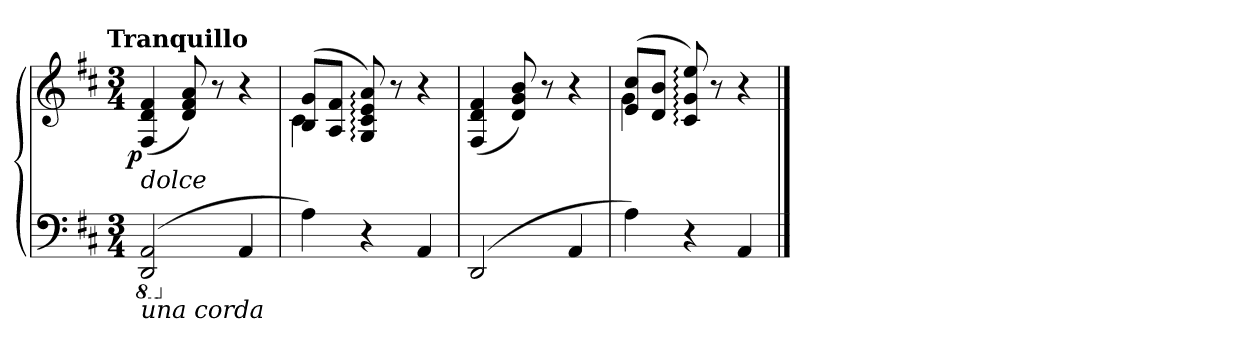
**kern	**kern	**dynam
*part1	*part1	*part1
*staff2	*staff1	*staff1/2
*clefF4	*clefG2	*
*k[f#c#]	*k[f#c#]	*
!!LO:TX:omd:t=Tranquillo
*M3/4	*M3/4	*
*MM80	*MM80	*
*8ba	*	*
=1	=1	=1
!	!LO:TX:b:i:t=dolce	!
!LO:TX:b:i:t=una corda	!	!
!	!	!LO:DY:b:rj
(>2DDD/ 2AAA/	(<4F#/ 4d/ 4f#/	p
.	8d/ 8f#/ 8a/)	.
.	8r	.
*X8ba	*	*
4AA/	4r	.
=2	=2	=2
*	*^	*
4A\)	(>8B/ 8g/L	4c#\	.
.	8A/ 8f#/J	.	.
4r	8G:/ 8c#:/ 8e:/ 8a:/)	2ryy	.
.	8r	.	.
4AA/	4r	.	.
*	*v	*v	*
=3	=3	=3
(>2DD/	(<4F#/ 4d/ 4f#/	.
.	8d/ 8g/ 8b/)	.
.	8r	.
4AA/	4r	.
=4	=4	=4
*	*^	*
4A\)	(>8e/ 8cc#/L	4g\	.
.	8d/ 8b/J	.	.
4r	8c#:/ 8g:/ 8ee:/)	2ryy	.
.	8r	.	.
4AA/	4r	.	.
*	*v	*v	*
==	==	==
*-	*-	*-
